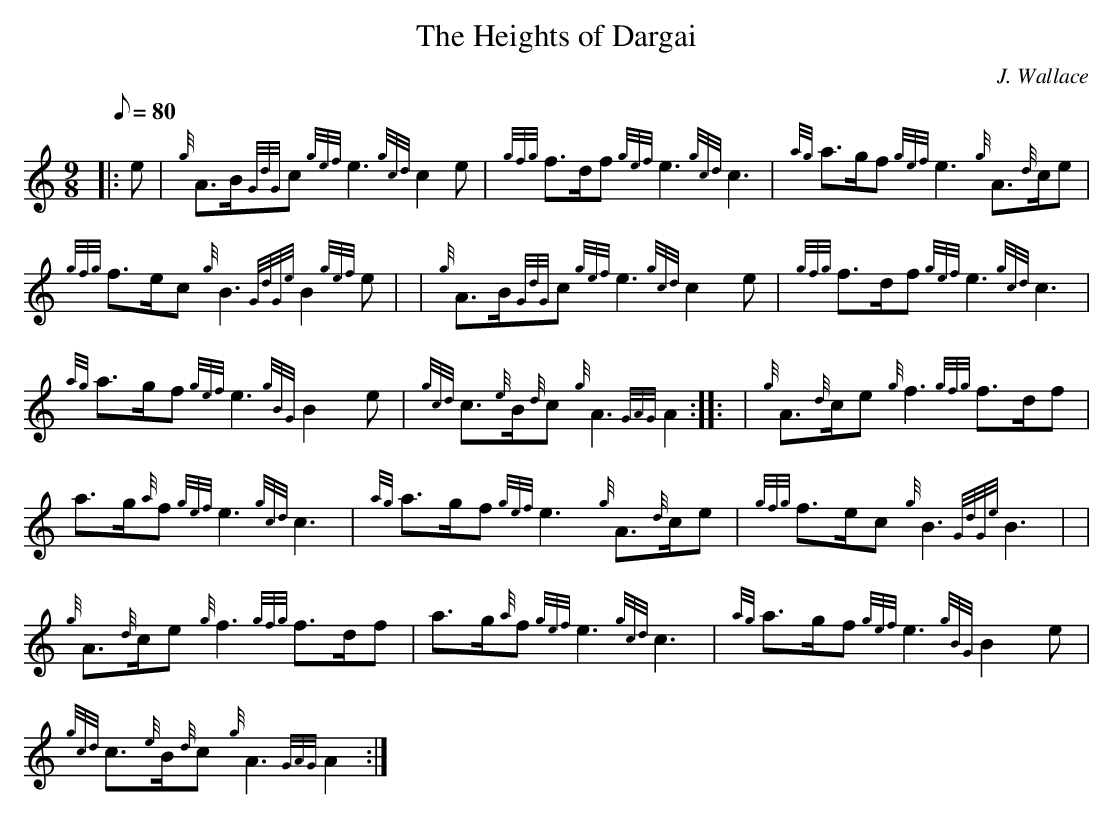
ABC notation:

X:1
T:The Heights of Dargai
M:9/8
L:1/8
Q:80
C:J. Wallace
K:HP
|: e | \
{g}A3/2B/2{GdG}c{gef}e3{gcd}c2e | \
{gfg}f3/2d/2f{gef}e3{gcd}c3 | \
{ag}a3/2g/2f{gef}e3{g}A3/2{d}c/2e |
{gfg}f3/2e/2c{g}B3{GdGe}B2{gef}e | | \
{g}A3/2B/2{GdG}c{gef}e3{gcd}c2e | \
{gfg}f3/2d/2f{gef}e3{gcd}c3 |
{ag}a3/2g/2f{gef}e3{gBG}B2e | \
{gcd}c3/2{e}B/2{d}c{g}A3{GAG}A2 :: \
| {g}A3/2{d}c/2e{g}f3{gfg}f3/2d/2f |
a3/2g/2{a}f{gef}e3{gcd}c3 | \
{ag}a3/2g/2f{gef}e3{g}A3/2{d}c/2e | \
{gfg}f3/2e/2c{g}B3{GdGe}B3| |
{g}A3/2{d}c/2e{g}f3{gfg}f3/2d/2f | \
a3/2g/2{a}f{gef}e3{gcd}c3 | \
{ag}a3/2g/2f{gef}e3{gBG}B2e |
{gcd}c3/2{e}B/2{d}c{g}A3{GAG}A2 :|
